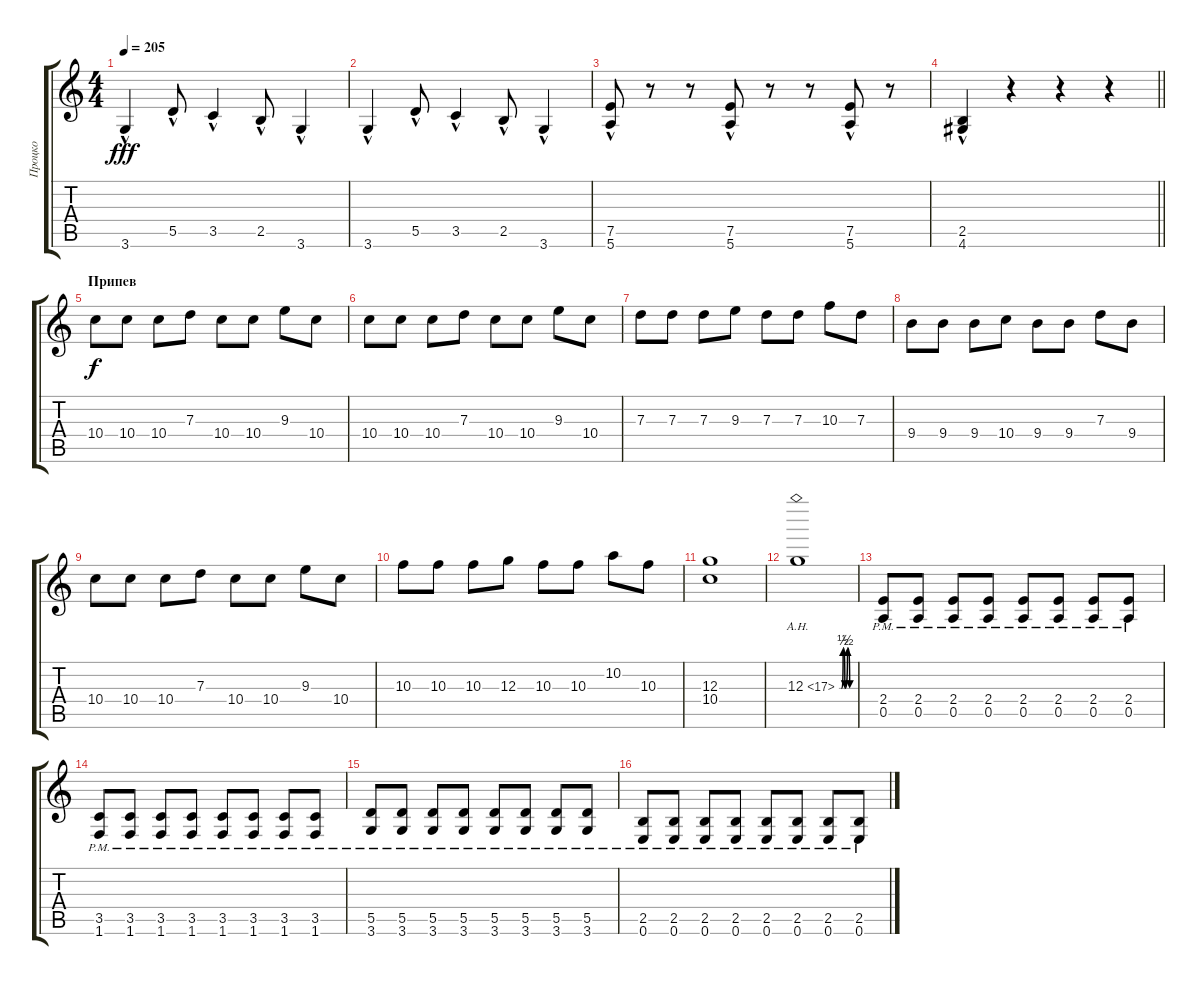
\track ("Процко" "Процко") {instrument distortionguitar}
\staff {score tabs}
\tuning (E4 B3 G3 D3 A2 E2) {hide}
\ts (4 4)
\tempo 205
\clef g2
\ks c
3.6{hac}.4{dy fff} 5.5{hac}.8 3.5{hac}.4 2.5{hac}.8 3.6{hac}.4 |
3.6{hac}.4 5.5{hac}.8 3.5{hac}.4 2.5{hac}.8 3.6{hac}.4 |
(7.5{hac} 5.6{hac}).8 r.8 r.8 (7.5{hac} 5.6{hac}).8 r.8 r.8 (7.5{hac} 5.6{hac}).8 r.8 |
\barLineRight lightlight
(2.5{hac} 4.6{hac}).4 r.4 r.4 r.4 |
\section ("" "Припев")
10.4.8{dy f} 10.4.8 10.4.8 7.3.8 10.4.8 10.4.8 9.3.8 10.4.8 |
10.4.8 10.4.8 10.4.8 7.3.8 10.4.8 10.4.8 9.3.8 10.4.8 |
7.3.8 7.3.8 7.3.8 9.3.8 7.3.8 7.3.8 10.3.8 7.3.8 |
9.4.8 9.4.8 9.4.8 10.4.8 9.4.8 9.4.8 7.3.8 9.4.8 |
10.4.8 10.4.8 10.4.8 7.3.8 10.4.8 10.4.8 9.3.8 10.4.8 |
10.3.8 10.3.8 10.3.8 12.3.8 10.3.8 10.3.8 10.2.8 10.3.8 |
(12.3 10.4).1 |
12.3{be (custom 0 0 8 0 15 2 22 0 33 2 42 0 53 0 60 0) ah 5}.1 |
(2.4{pm} 0.5{pm}).8 (2.4{pm} 0.5{pm}).8 (2.4{pm} 0.5{pm}).8 (2.4{pm} 0.5{pm}).8 (2.4{pm} 0.5{pm}).8 (2.4{pm} 0.5{pm}).8 (2.4{pm} 0.5{pm}).8 (2.4{pm} 0.5{pm}).8 |
(3.5{pm} 1.6{pm}).8 (3.5{pm} 1.6{pm}).8 (3.5{pm} 1.6{pm}).8 (3.5{pm} 1.6{pm}).8 (3.5{pm} 1.6{pm}).8 (3.5{pm} 1.6{pm}).8 (3.5{pm} 1.6{pm}).8 (3.5{pm} 1.6{pm}).8 |
(5.5{pm} 3.6{pm}).8 (5.5{pm} 3.6{pm}).8 (5.5{pm} 3.6{pm}).8 (5.5{pm} 3.6{pm}).8 (5.5{pm} 3.6{pm}).8 (5.5{pm} 3.6{pm}).8 (5.5{pm} 3.6{pm}).8 (5.5{pm} 3.6{pm}).8 |
(2.5{pm} 0.6{pm}).8 (2.5{pm} 0.6{pm}).8 (2.5{pm} 0.6{pm}).8 (2.5{pm} 0.6{pm}).8 (2.5{pm} 0.6{pm}).8 (2.5{pm} 0.6{pm}).8 (2.5{pm} 0.6{pm}).8 (2.5{pm} 0.6{pm}).8
